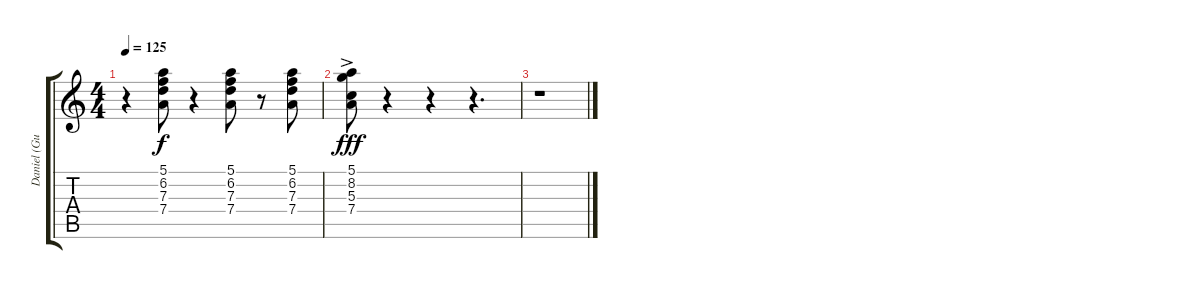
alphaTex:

\track ("Daniel (Guitar)" "Daniel (Gu") {instrument overdrivenguitar}
\staff {score tabs}
\tuning (E4 B3 G3 D3 A2 E2) {hide}
\ts (4 4)
\tempo 125
\clef g2
\ks c
r.4{dy f} (5.1 6.2 7.3 7.4).8 r.4 (5.1 6.2 7.3 7.4).8 r.8 (5.1 6.2 7.3 7.4).8 |
(5.1{ac} 8.2{ac} 5.3{ac} 7.4{ac}).8{dy fff} r.4 r.4 r.4{d} |
r.1
